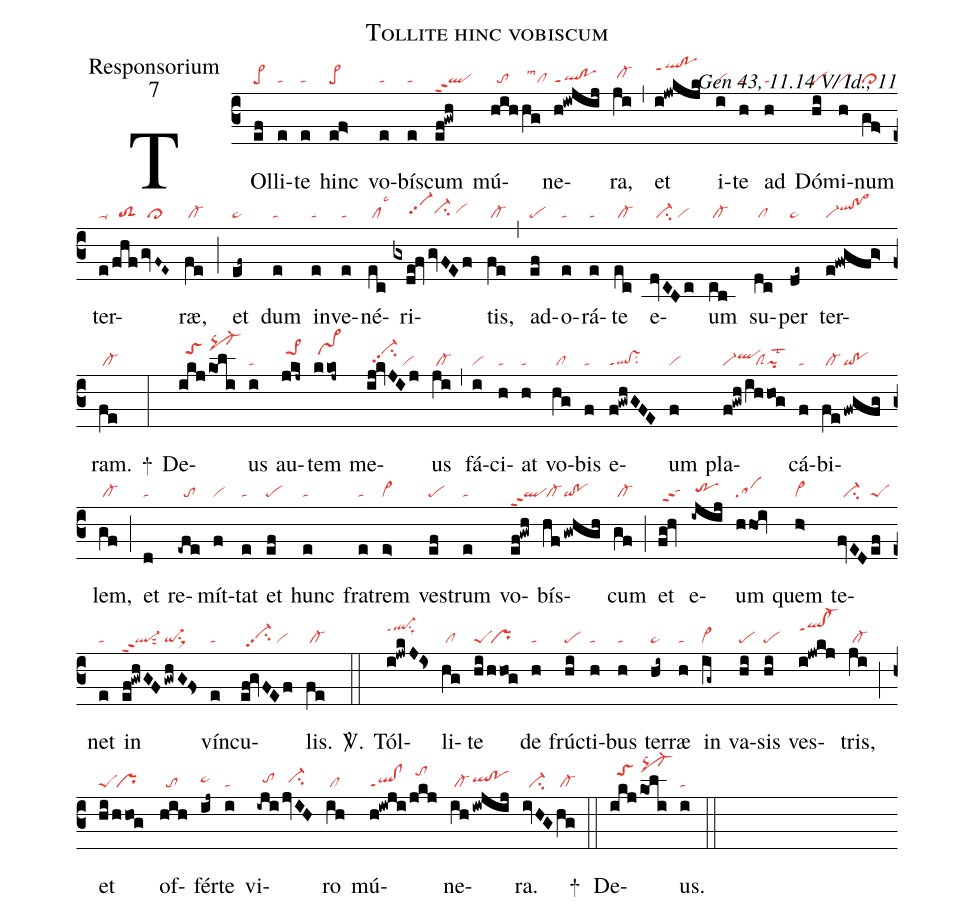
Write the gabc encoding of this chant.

name:Tollite hinc vobiscum;
office-part:Responsorium;
mode:7;
commentary:Gen 43, 11.14 V/ Id., 11;
nabc-lines:1;
%%
(c3)
TOl(ef|pe>)li(e|ta)te(e|ta) hinc(ef>|pe>) vo(e|ta)bís(e|ta)cum(ef!gwh|qlppt2) mú(hih|//to|hg|/cllsm1)ne(h!iwjij|ql!poppt1)ra,(ji|/cl-hh) (,)
et(i!jwkjk|qlhk!pohkppt1) i(i|vi)te(h|ta) ad(h|ta) Dó(hi|pe)mi(h|vi)num(gf>|cl>) ter(e|ta-|/fhf|//toS2|/gvF~E~|//cl>)ræ,(fe|/cl-) (;)
et(ef~|pe~) dum(e|ta) in(e|ta)ve(e|ta)né(ec|/cllsc3)ri(gxde!fv|/////vi-hhpp2|/gvFEf|//vi-hhsu2/vihh)tis,(fe|/cl-) (,)
ad(ef|pe)o(e|ta)rá(e|ta)te(ec|/cl-) e(dvCBc|//vi-su2/vi)um(cb|/cl-) su(dc|/cl)per(de~|pe~) ter(e!fw!gfg>|vi-qlhi!po>hi)ram.(fe|/cl-) +(:)
De(ikj|//toShk|/ko@li|pqhl!cl-hl)us(i|ta) au(jkj~|/pe>1hk)tem(kkoj~|/pr~hk) me(ij!kvJIj|//vi-hkpp2su2/vi)us(ji|/cl-) (,)
fá(i|vi)ci(h|ta)at(h|ta) vo(hg|/cl)bis(f|ta) e(f!gwhGFE|ql!vsppt1su2)um(f|vi) pla(f!gwh|vi-qlhi|/ih|///clS|hog|pilst2)cá(f|ta)bi(fe|/cl-|!fwgfg|qi!po)lem,(gf|/cl-) (;)
et(d|ta) re(-efe|//to)mít(f|vi)tat(e|ta) et(ef|pe) hunc(e|ta) fra(e|ta)trem(e>|vi>) ves(ef|pe)trum(e|ta) vo(ef!gwh|qlppt2)bís(hf|/cl-|!gwhgh|qi!po)cum(gf|/cl-) (;)
et(fg!hv|/tahhppt2) e(-ijij|/trhh)um(hhOi|sa) quem(h>|vi>) te(fvED|//ci-|ef|peS)net(e|ta) in(ef!gwhGF|ql-ppt2sut2|/gwhG!Fs|qi-su1sux1) vín(e|ta)cu(ef!gvFEf|//vi-hhpp2su2/vi)lis.(fe|/cl-) <sp>V/</sp>.(::)
Tól(i!jwkJ!Is|ql-hkppt1su1sux1)li(hg|/cl)te(hi|peS|/hhog|/pr) de(h|ta) frúc(hi|pe)ti(h|ta)bus(h|ta) ter(hi~|pe~)ræ(h|ta) in(ig~|cl~) va(hi|pe)sis(hi|pe) ves(i!jwkj|qlhk!cl-hkppt1)tris,(ji|/cl-) (;)
et(hi|peS|/hhog|/pr) of(hih|//to)fér(ij~|pe~hh)te(i|ta) vi(-iji|//tohh|jvIH|//ci-hh)ro(ih|/cl) mú(h!iwji|ql!clppt1|/jkj|//tohk)ne(ih|/cl-|!iwjij|qlhh!pohh)ra.(ivHG|//ci-|hg|/cl-) +(::)
De(ikj|//toShk|/ko@li|pqhl!cl-hl)us.(i|ta) (::)
